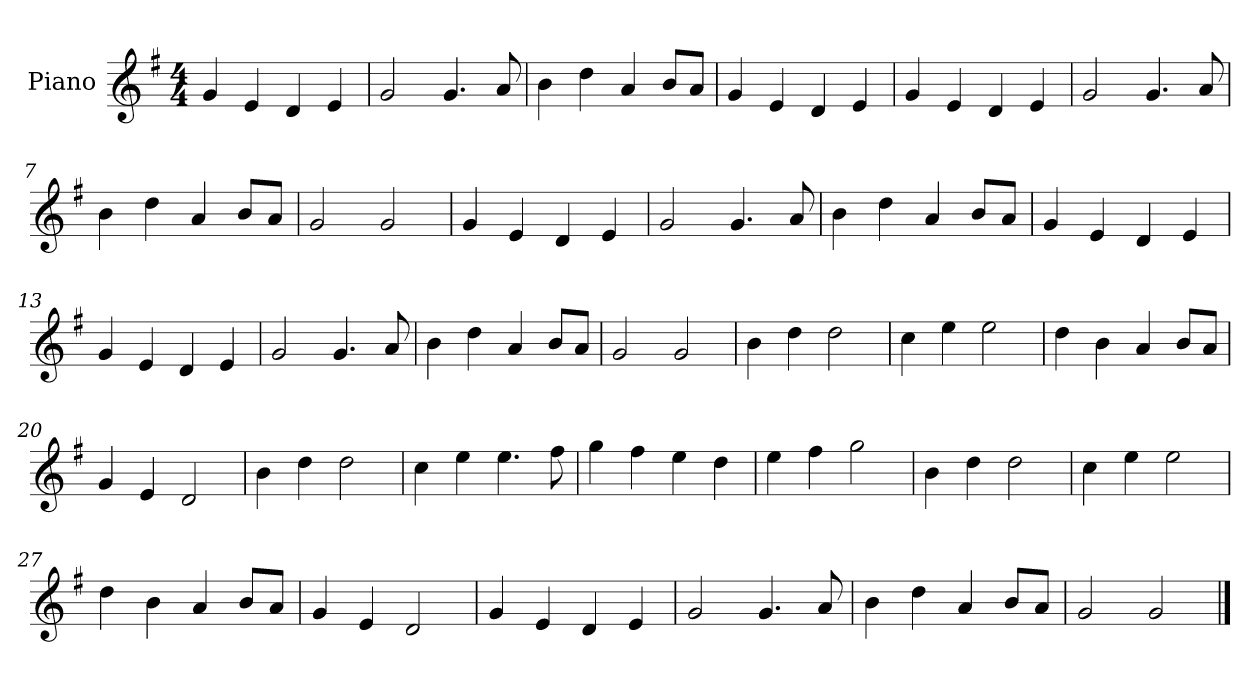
**kern
*part1
*staff1
*I"Piano
*I'Pno
*clefG2
*k[f#]
*M4/4
=1
4g/
4e/
4d/
4e/
=2
2g/
4.g/
8a/
=3
4b\
4dd\
4a/
8b/L
8a/J
=4
4g/
4e/
4d/
4e/
=5
4g/
4e/
4d/
4e/
=6
2g/
4.g/
8a/
=7
4b\
4dd\
4a/
8b/L
8a/J
=8
2g/
2g/
=9
4g/
4e/
4d/
4e/
=10
2g/
4.g/
8a/
=11
4b\
4dd\
4a/
8b/L
8a/J
=12
4g/
4e/
4d/
4e/
=13
4g/
4e/
4d/
4e/
=14
2g/
4.g/
8a/
=15
4b\
4dd\
4a/
8b/L
8a/J
=16
2g/
2g/
=17
4b\
4dd\
2dd\
=18
4cc\
4ee\
2ee\
=19
4dd\
4b\
4a/
8b/L
8a/J
=20
4g/
4e/
2d/
=21
4b\
4dd\
2dd\
=22
4cc\
4ee\
4.ee\
8ff#\
=23
4gg\
4ff#\
4ee\
4dd\
=24
4ee\
4ff#\
2gg\
=25
4b\
4dd\
2dd\
=26
4cc\
4ee\
2ee\
=27
4dd\
4b\
4a/
8b/L
8a/J
=28
4g/
4e/
2d/
=29
4g/
4e/
4d/
4e/
=30
2g/
4.g/
8a/
=31
4b\
4dd\
4a/
8b/L
8a/J
=32
2g/
2g/
==
*-
